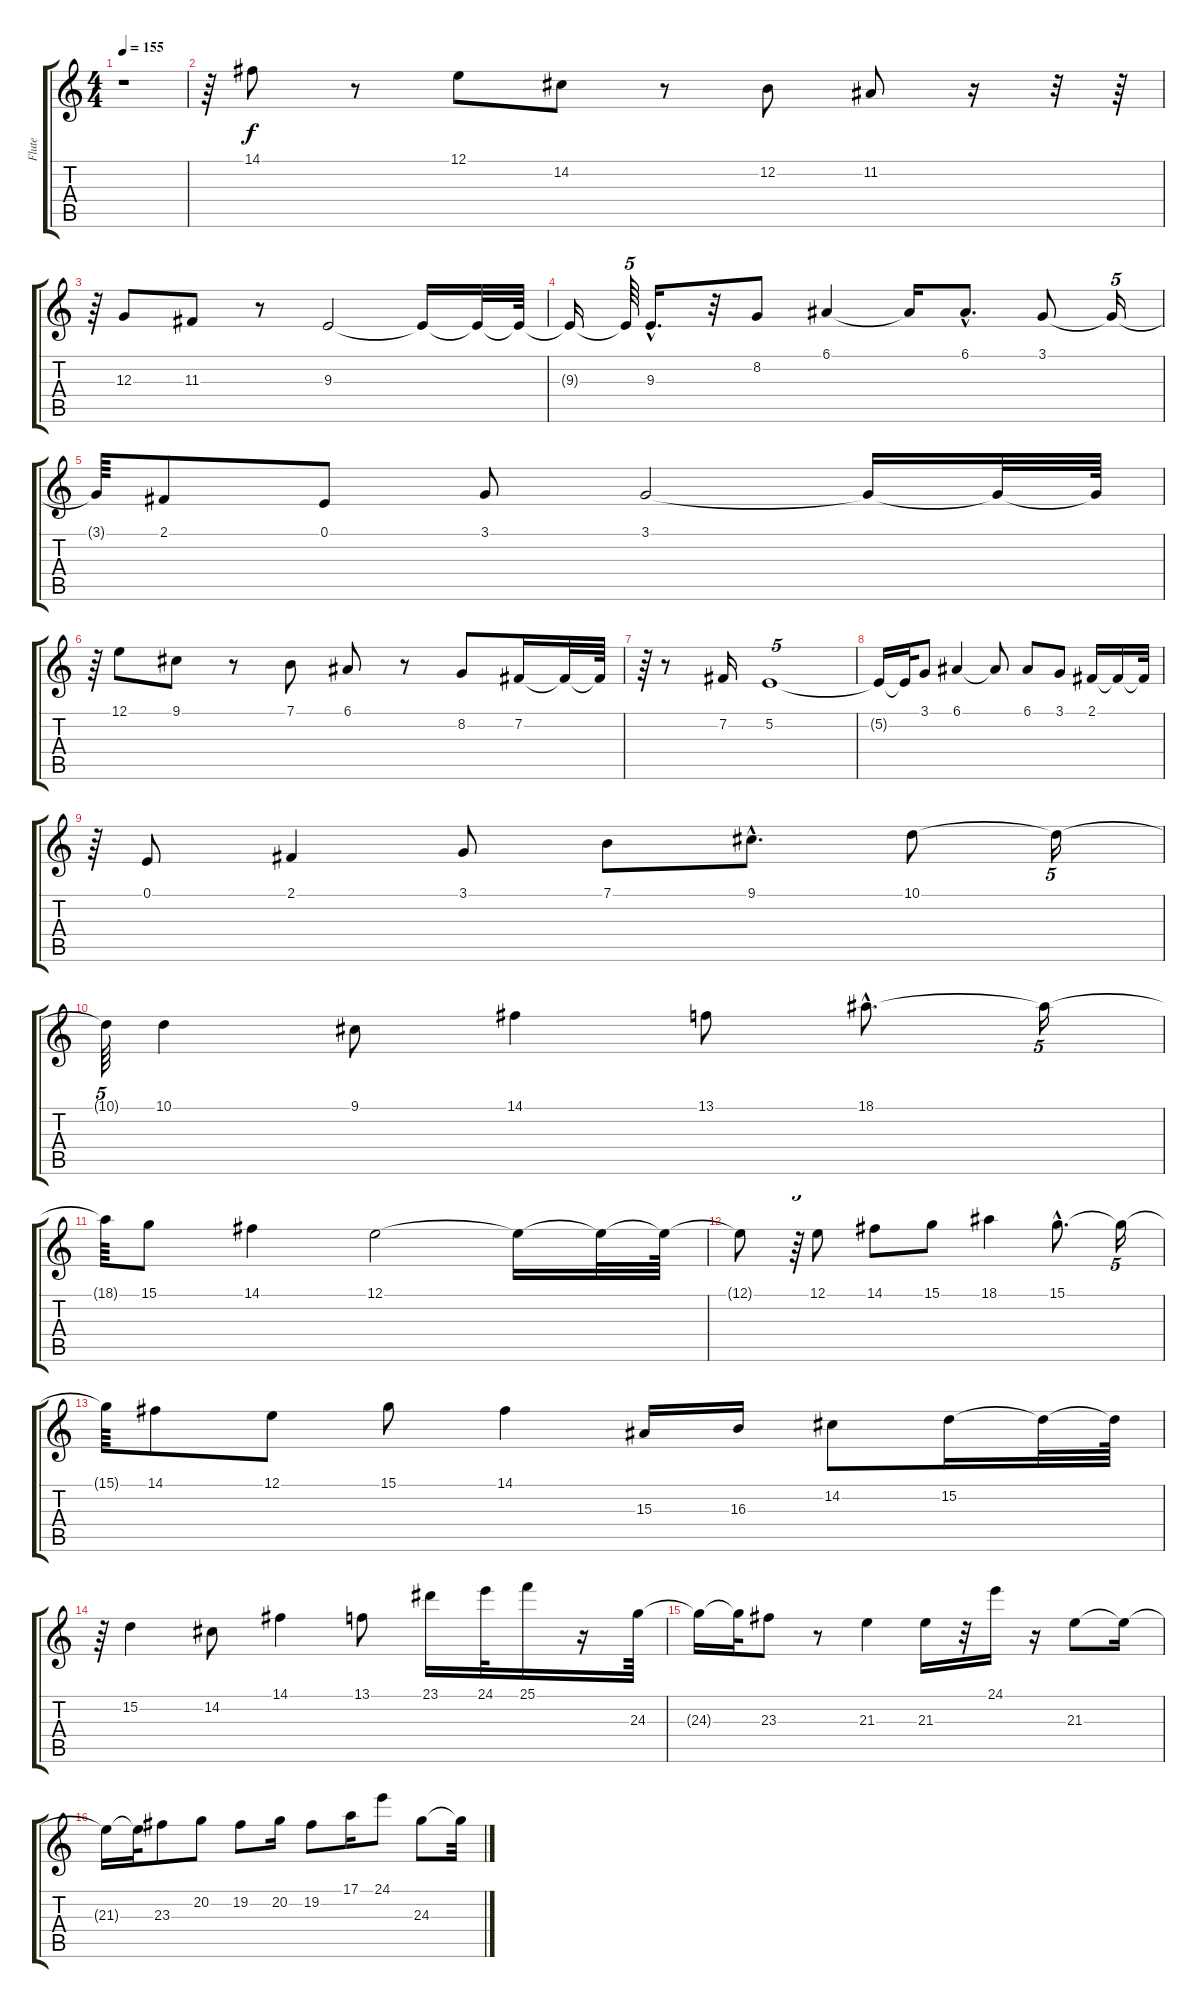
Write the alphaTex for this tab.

\track ("Flute" "Flute") {instrument flute}
\staff {score tabs}
\tuning (E4 B3 G3 D3 A2 E2) {hide}
\ts (4 4)
\tempo 155
\clef g2
\ks c
r.1{dy f} |
r.64 14.1.8{volume 14 instrument panflute} r.8 12.1.8 14.2.8 r.8 12.2.8 11.2.8 r.16 r.32 r.64 |
r.64 12.3.8 11.3.8 r.8 9.3.2{volume 11} 9.3{t}.16 9.3{t}.32 9.3{t}.64 |
9.3{t}.16 9.3{t}.64{tu (5 4)} 9.3{hac}.16{d volume 14} r.32 8.2.8 6.1.4 6.1{t}.16 6.1{hac}.8{d} 3.1.8 3.1{t}.16{tu (5 4)} |
3.1{t}.64 2.1.8 0.1.8 3.1.8 3.1.2 3.1{t}.16 3.1{t}.32 3.1{t}.64 |
r.64 12.1.8 9.1.8 r.8 7.1.8 6.1.8 r.8 8.2.8 7.2.16 7.2{t}.32 7.2{t}.64 |
r.64{tu (5 4)} r.8 7.2.16{volume 14} 5.2.1{tu (5 4) volume 14} |
5.2{t}.16 5.2{t}.32 3.1.8{volume 14} 6.1.4 6.1{t}.8 6.1.8 3.1.8 2.1.16 2.1{t}.16 2.1{t}.32 |
r.64{tu (5 4)} 0.1.8 2.1.4 3.1.8 7.1.8 9.1{hac}.8{d} 10.1.8 10.1{t}.16{tu (5 4)} |
10.1{t}.64{tu (5 4)} 10.1.4{volume 8} 9.1.8{volume 14} 14.1.4{volume 8} 13.1.8{volume 14} 18.1{hac}.8{d volume 8} 18.1{t}.16{tu (5 4)} |
18.1{t}.64 15.1.8{volume 14} 14.1.4 12.1.2 12.1{t}.16 12.1{t}.32 12.1{t}.64 |
12.1{t}.8 r.64{tu (5 4)} 12.1.8{volume 14} 14.1.8 15.1.8 18.1.4 15.1{hac}.8{d} 15.1{t}.16{tu (5 4)} |
15.1{t}.64 14.1.8 12.1.8 15.1.8 14.1.4 15.3.16 16.3.16 14.2.8 15.2.16 15.2{t}.32 15.2{t}.64 |
r.64 15.2.4 14.2.8{volume 14} 14.1.4{volume 8} 13.1.8{volume 14} 23.1.16 24.1.32 25.1.16 r.16 24.3.64 |
24.3{t}.16 24.3{t}.32 23.3.8 r.8 21.3.4{volume 9} 21.3.16{volume 14} r.32 24.1.16 r.16 21.3.8{volume 8} 21.3{t}.16 |
21.3{t}.16 21.3{t}.32 23.3.8{volume 11} 20.2.8{volume 13} 19.2.8 20.2.16 19.2.8 17.1.16 24.1.8 24.3.8 24.3{t}.32
